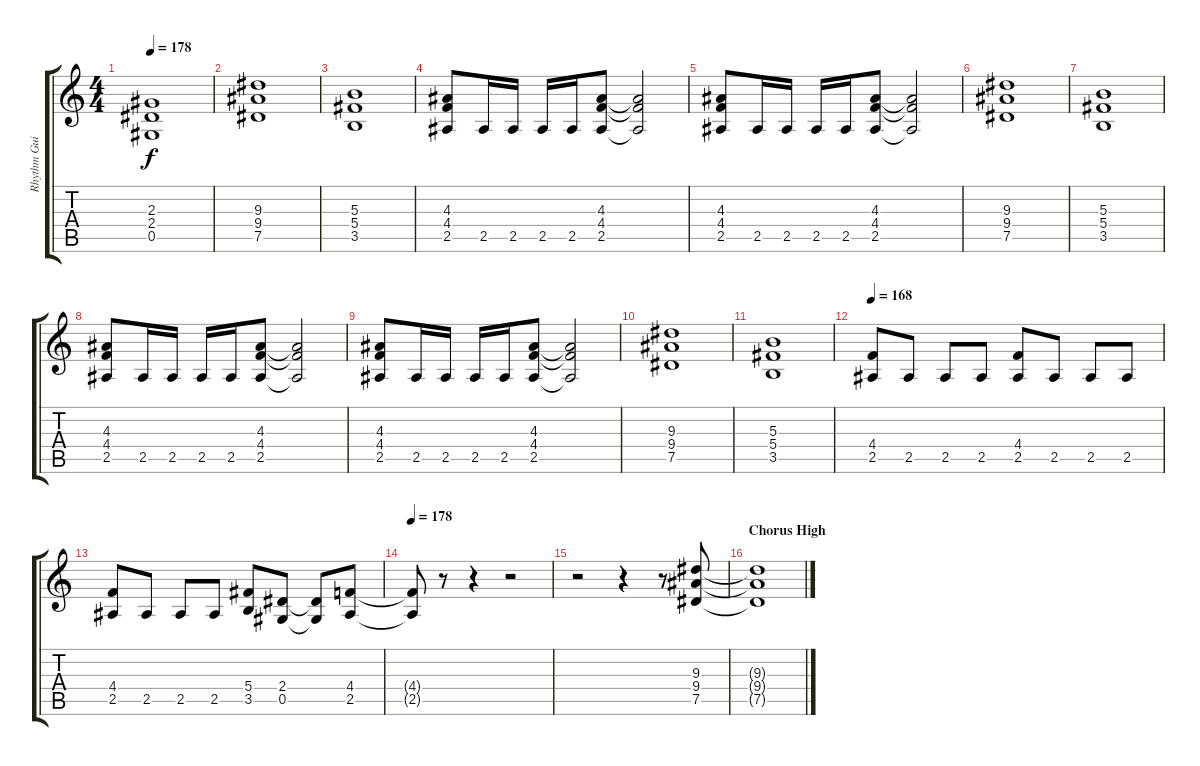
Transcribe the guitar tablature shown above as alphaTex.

\track ("Rhythm Guitar 1 - Kai Hansen" "Rhythm Gui") {instrument distortionguitar}
\staff {score tabs}
\tuning (Eb4 Bb3 Gb3 Db3 Ab2 Eb2) {hide}
\ts (4 4)
\tempo 178
\clef g2
\ks c
(2.3{t} 2.4{t} 0.5{t}).1{dy f} |
(9.3 9.4 7.5).1 |
(5.3 5.4 3.5).1 |
(4.3 4.4 2.5).8 2.5.16 2.5.16 2.5.16 2.5.16 (4.3 4.4 2.5).8 (4.3{t} 4.4{t} 2.5{t}).2 |
(4.3 4.4 2.5).8 2.5.16 2.5.16 2.5.16 2.5.16 (4.3 4.4 2.5).8 (4.3{t} 4.4{t} 2.5{t}).2 |
(9.3 9.4 7.5).1 |
(5.3 5.4 3.5).1 |
(4.3 4.4 2.5).8 2.5.16 2.5.16 2.5.16 2.5.16 (4.3 4.4 2.5).8 (4.3{t} 4.4{t} 2.5{t}).2 |
(4.3 4.4 2.5).8 2.5.16 2.5.16 2.5.16 2.5.16 (4.3 4.4 2.5).8 (4.3{t} 4.4{t} 2.5{t}).2 |
(9.3 9.4 7.5).1 |
(5.3 5.4 3.5).1 |
\tempo 168
(4.4 2.5).8 2.5.8 2.5.8 2.5.8 (4.4 2.5).8 2.5.8 2.5.8 2.5.8 |
(4.4 2.5).8 2.5.8 2.5.8 2.5.8 (5.4 3.5).8 (2.4 0.5).8 (2.4{t} 0.5{t}).8 (4.4 2.5).8 |
\tempo 178
(4.4{t} 2.5{t}).8 r.8 r.4 r.2 |
r.2 r.4 r.8 (9.3 9.4 7.5).8 |
\section ("" "Chorus High")
(9.3{t} 9.4{t} 7.5{t}).1
